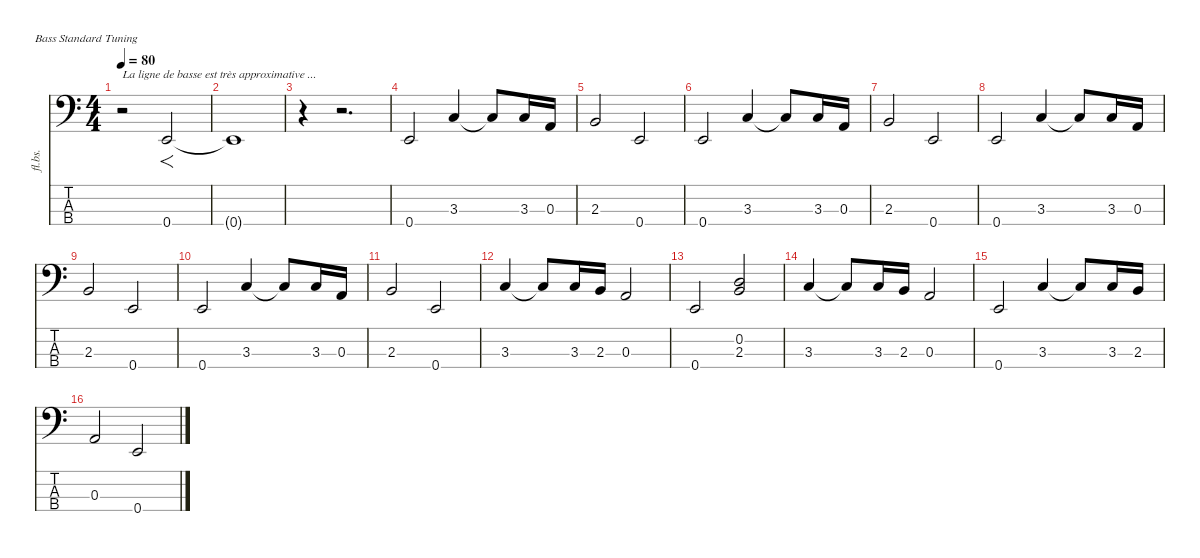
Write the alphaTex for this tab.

\defaultSystemsLayout 4
\hideDynamics
\bracketExtendMode nobrackets
\otherSystemsTrackNameOrientation horizontal
\track ("Basse" "fl.bs.") {instrument fretlessbass}
\staff {score tabs}
\tuning (G2 D2 A1 E1)
\ts (4 4)
\tempo 80
\clef f4
\ks c
r.2{txt "La ligne de basse est très approximative ..." dy f instrument fretlessbass beam Down} 0.4.2{f beam Up} |
0.4{t}.1{beam Up} |
r.4{beam Down} r.2{d beam Down} |
0.4.2{beam Up} 3.3.4{beam Up} 3.3{t}.8{beam Up} 3.3.16{beam Up} 0.3.16{beam Up} |
2.3.2{beam Up} 0.4.2{beam Up} |
0.4.2{beam Up} 3.3.4{beam Up} 3.3{t}.8{beam Up} 3.3.16{beam Up} 0.3.16{beam Up} |
2.3.2{beam Up} 0.4.2{beam Up} |
0.4.2{beam Up} 3.3.4{beam Up} 3.3{t}.8{beam Up} 3.3.16{beam Up} 0.3.16{beam Up} |
2.3.2{beam Up} 0.4.2{beam Up} |
0.4.2{beam Up} 3.3.4{beam Up} 3.3{t}.8{beam Up} 3.3.16{beam Up} 0.3.16{beam Up} |
2.3.2{beam Up} 0.4.2{beam Up} |
3.3.4{beam Up} 3.3{t}.8{beam Up} 3.3.16{beam Up} 2.3.16{beam Up} 0.3.2{beam Up} |
0.4.2{beam Up} (0.2 2.3).2{beam Up} |
3.3.4{beam Up} 3.3{t}.8{beam Up} 3.3.16{beam Up} 2.3.16{beam Up} 0.3.2{beam Up} |
0.4.2{beam Up} 3.3.4{beam Up} 3.3{t}.8{beam Up} 3.3.16{beam Up} 2.3.16{beam Up} |
0.3.2{beam Up} 0.4.2{beam Up}
